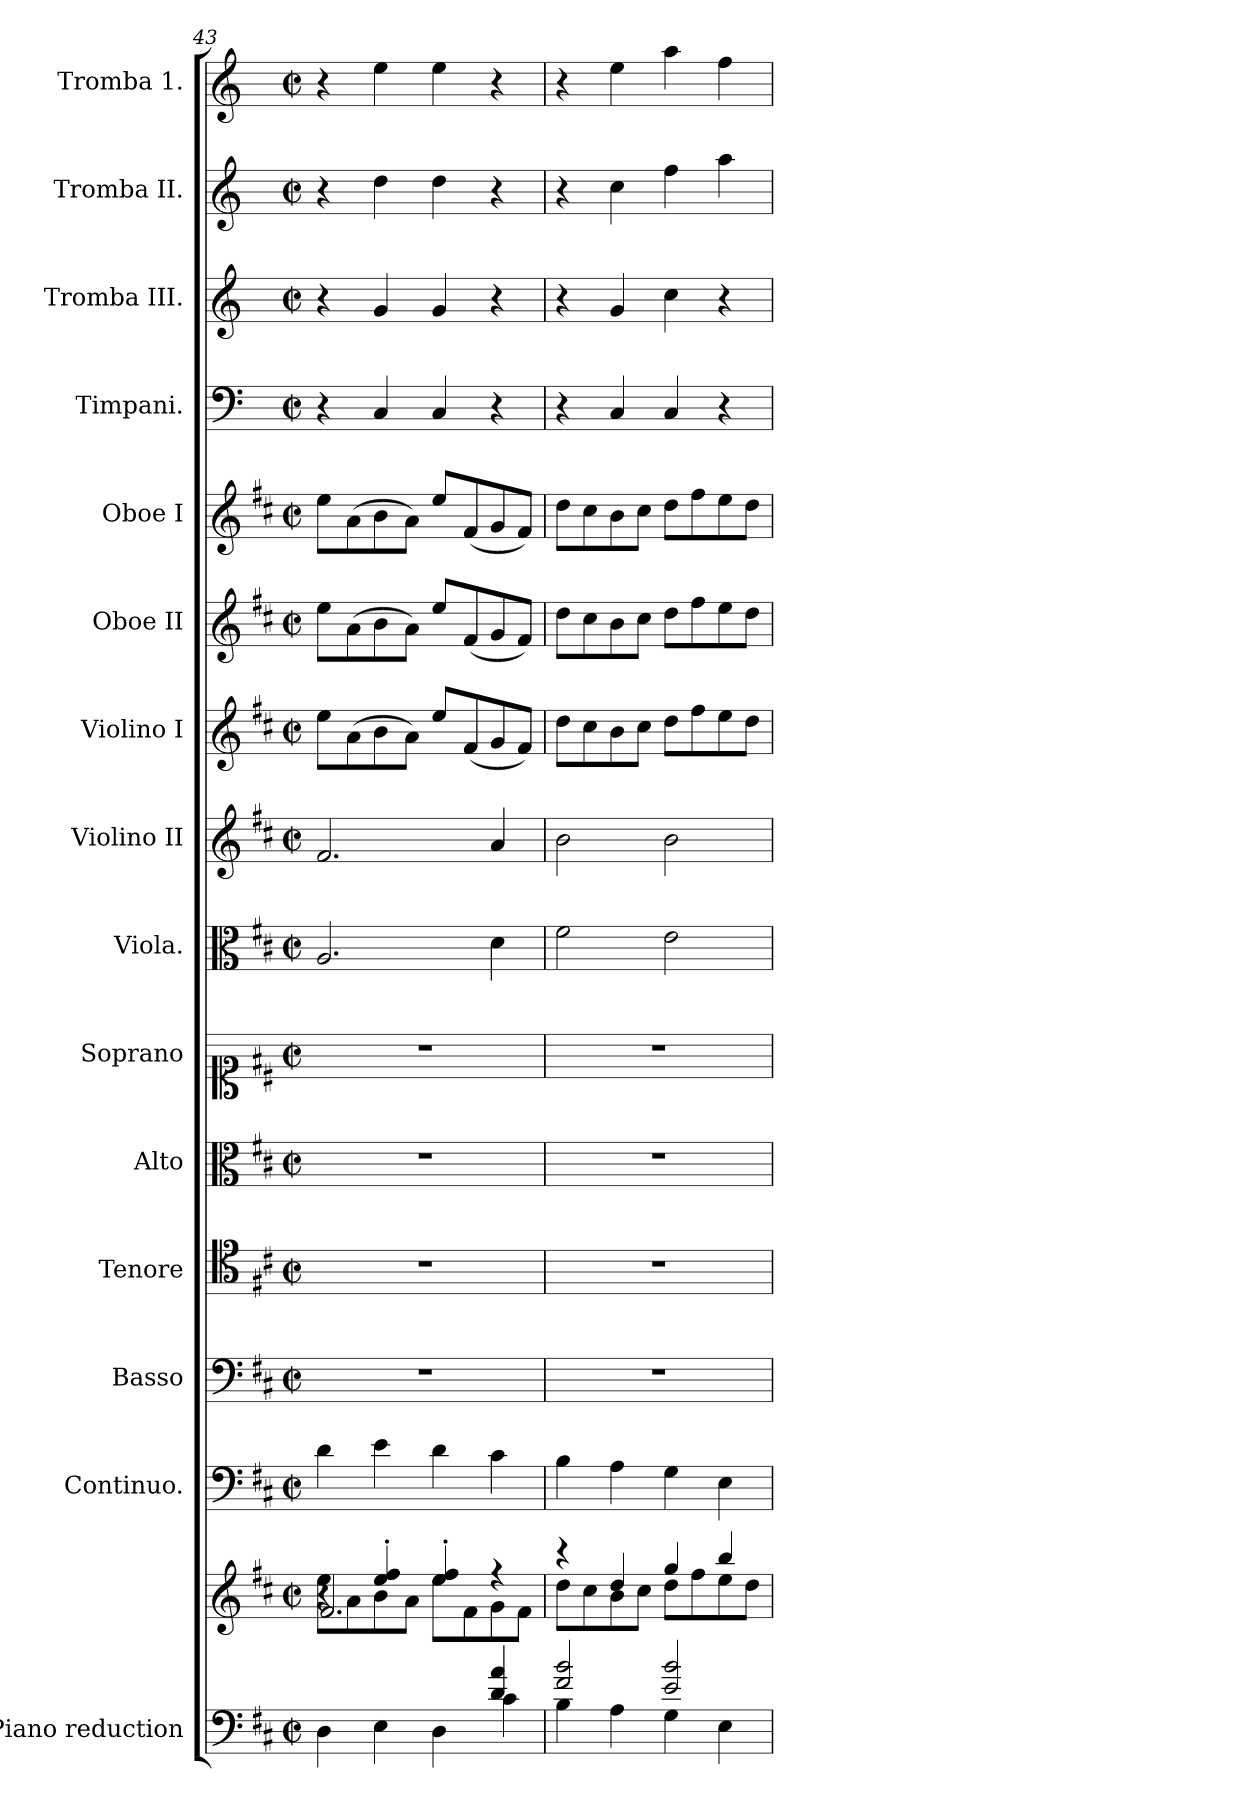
**kern	**kern	**kern	**kern	**kern	**kern	**kern	**kern	**kern	**kern	**kern	**kern	**kern	**kern	**kern	**kern
*part15	*part15	*part14	*part13	*part12	*part11	*part10	*part9	*part8	*part7	*part6	*part5	*part4	*part3	*part2	*part1
*staff16	*staff15	*staff14	*staff13	*staff12	*staff11	*staff10	*staff9	*staff8	*staff7	*staff6	*staff5	*staff4	*staff3	*staff2	*staff1
*I"Piano reduction	*	*I"Continuo.	*I"Basso	*I"Tenore	*I"Alto	*I"Soprano	*I"Viola.	*I"Violino II	*I"Violino I	*I"Oboe II	*I"Oboe I	*I"Timpani.	*I"Tromba III.	*I"Tromba II.	*I"Tromba 1.
*I'Pno	*	*	*	*	*	*	*I'Vla	*	*I'Vln	*I'Ob	*I'Ob	*I'Timp	*	*	*
*clefF4	*clefG2	*clefF4	*clefF4	*clefC4	*clefC3	*clefC1	*clefC3	*clefG2	*clefG2	*clefG2	*clefG2	*clefF4	*clefG2	*clefG2	*clefG2
*	*	*	*	*	*	*	*	*	*	*	*	*ITrd-1c-2	*ITrd-1c-2	*ITrd-1c-2	*ITrd-1c-2
*k[f#c#]	*k[f#c#]	*k[f#c#]	*k[f#c#]	*k[f#c#]	*k[f#c#]	*k[f#c#]	*k[f#c#]	*k[f#c#]	*k[f#c#]	*k[f#c#]	*k[f#c#]	*k[f#c#]	*k[f#c#]	*k[f#c#]	*k[f#c#]
*M2/2	*M2/2	*M2/2	*M2/2	*M2/2	*M2/2	*M2/2	*M2/2	*M2/2	*M2/2	*M2/2	*M2/2	*M2/2	*M2/2	*M2/2	*M2/2
*met(c|)	*met(c|)	*met(c|)	*met(c|)	*met(c|)	*met(c|)	*met(c|)	*met(c|)	*met(c|)	*met(c|)	*met(c|)	*met(c|)	*met(c|)	*met(c|)	*met(c|)	*met(c|)
=43	=43	=43	=43	=43	=43	=43	=43	=43	=43	=43	=43	=43	=43	=43	=43
*^	*^	*	*	*	*	*	*	*	*	*	*	*	*	*	*
*	*	*	*^	*	*	*	*	*	*	*	*	*	*	*	*	*	*
2.ryy	4D\	4r	8ee\L	2.f#/	4d\	1r	1r	1r	1r	2.A/	2.f#/	8ee\L	8ee\L	8ee\L	4r	4r	4r	4r
.	.	.	8a\	.	.	.	.	.	.	.	.	(8a\	(8a\	(8a\	.	.	.	.
.	4E\	4ee/' 4ff#/'	8b\	.	4e\	.	.	.	.	.	.	8b\	8b\	8b\	4D/	4a/	4ee\	4ff#\
.	.	.	8a\J	.	.	.	.	.	.	.	.	8a\J)	8a\J)	8a\J)	.	.	.	.
.	4D\	4ee/' 4ff#/'	8ee\L	.	4d\	.	.	.	.	.	.	8ee/L	8ee/L	8ee/L	4D/	4a/	4ee\	4ff#\
.	.	.	8f#\	.	.	.	.	.	.	.	.	(8f#/	(8f#/	(8f#/	.	.	.	.
4d/ 4a/	4c#\	4r	8g\	4ryy	4c#\	.	.	.	.	4d\	4a/	8g/	8g/	8g/	4r	4r	4r	4r
.	.	.	8f#\J	.	.	.	.	.	.	.	.	8f#/J)	8f#/J)	8f#/J)	.	.	.	.
*	*	*	*v	*v	*	*	*	*	*	*	*	*	*	*	*	*	*	*
=44	=44	=44	=44	=44	=44	=44	=44	=44	=44	=44	=44	=44	=44	=44	=44	=44	=44
2f#/ 2b/	4B\	4r	8dd\L	4B\	1r	1r	1r	1r	2f#\	2b\	8dd\L	8dd\L	8dd\L	4r	4r	4r	4r
.	.	.	8cc#\	.	.	.	.	.	.	.	8cc#\	8cc#\	8cc#\	.	.	.	.
.	4A\	4dd/	8b\	4A\	.	.	.	.	.	.	8b\	8b\	8b\	4D/	4a/	4dd\	4ff#\
.	.	.	8cc#\J	.	.	.	.	.	.	.	8cc#\J	8cc#\J	8cc#\J	.	.	.	.
2e/ 2b/	4G\	4gg/	8dd\L	4G\	.	.	.	.	2e\	2b\	8dd\L	8dd\L	8dd\L	4D/	4dd\	4gg\	4bb\
.	.	.	8ff#\	.	.	.	.	.	.	.	8ff#\	8ff#\	8ff#\	.	.	.	.
.	4E\	4bb/	8ee\	4E\	.	.	.	.	.	.	8ee\	8ee\	8ee\	4r	4r	4bb\	4gg\
.	.	.	8dd\J	.	.	.	.	.	.	.	8dd\J	8dd\J	8dd\J	.	.	.	.
*v	*v	*	*	*	*	*	*	*	*	*	*	*	*	*	*	*	*
*	*v	*v	*	*	*	*	*	*	*	*	*	*	*	*	*	*
=	=	=	=	=	=	=	=	=	=	=	=	=	=	=	=
*-	*-	*-	*-	*-	*-	*-	*-	*-	*-	*-	*-	*-	*-	*-	*-
